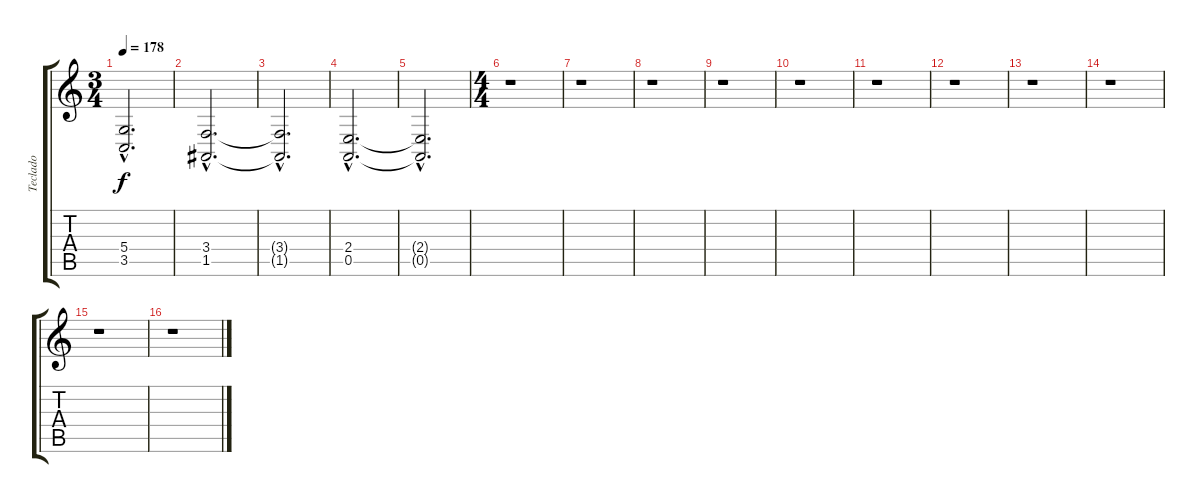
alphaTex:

\track ("Teclado" "Teclado") {instrument choiraahs}
\staff {score tabs}
\tuning (E4 B3 G3 D3 A2 E2) {hide}
\ts (3 4)
\tempo 178
\clef g2
\ks c
(5.4{hac t} 3.5{hac t}).2{d dy f} |
(3.4{hac} 1.5{hac}).2{d} |
(3.4{hac t} 1.5{hac t}).2{d} |
(2.4{hac} 0.5{hac}).2{d} |
(2.4{hac t} 0.5{hac t}).2{d} |
\ts (4 4)
r.1 |
r.1 |
r.1 |
r.1 |
r.1 |
r.1 |
r.1 |
r.1 |
r.1 |
r.1 |
r.1
